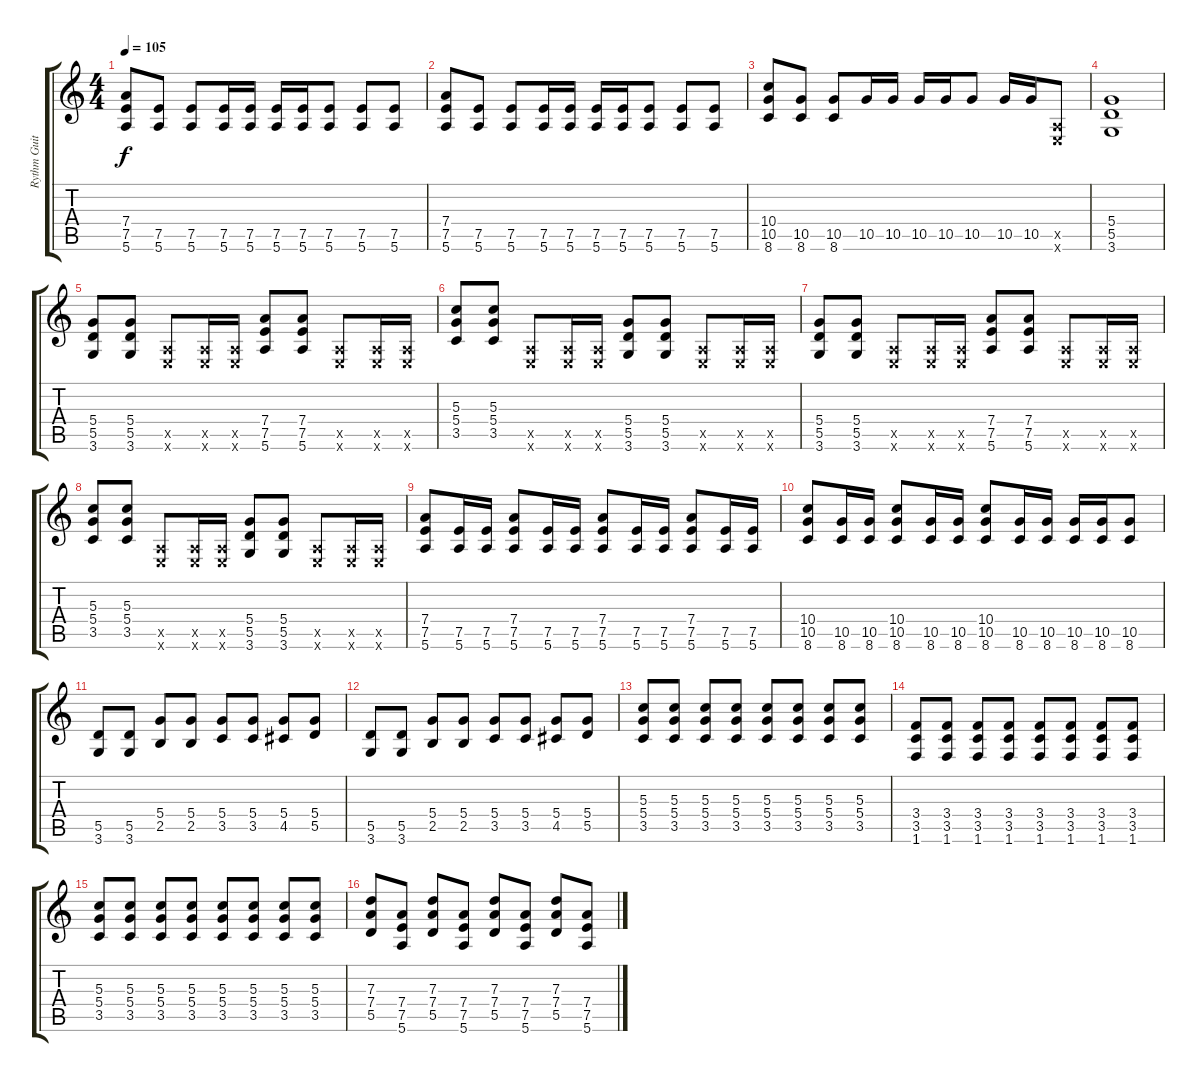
\track ("Rythm Guitar" "Rythm Guit") {instrument overdrivenguitar}
\staff {score tabs}
\tuning (E4 B3 G3 D3 A2 E2) {hide}
\ts (4 4)
\tempo 105
\clef g2
\ks c
(7.4 7.5 5.6).8{dy f instrument overdrivenguitar} (7.5 5.6).8 (7.5 5.6).8 (7.5 5.6).16 (7.5 5.6).16 (7.5 5.6).16 (7.5 5.6).16 (7.5 5.6).8 (7.5 5.6).8 (7.5 5.6).8 |
(7.4 7.5 5.6).8 (7.5 5.6).8 (7.5 5.6).8 (7.5 5.6).16 (7.5 5.6).16 (7.5 5.6).16 (7.5 5.6).16 (7.5 5.6).8 (7.5 5.6).8 (7.5 5.6).8 |
(10.4 10.5 8.6).8 (10.5 8.6).8 (10.5 8.6).8 10.5.16 10.5.16 10.5.16 10.5.16 10.5.8 10.5.16 10.5.16 (0.5{x} 0.6{x}).8 |
(5.4 5.5 3.6).1 |
(5.4 5.5 3.6).8 (5.4 5.5 3.6).8 (0.5{x} 0.6{x}).8 (0.5{x} 0.6{x}).16 (0.5{x} 0.6{x}).16 (7.4 7.5 5.6).8 (7.4 7.5 5.6).8 (0.5{x} 0.6{x}).8 (0.5{x} 0.6{x}).16 (0.5{x} 0.6{x}).16 |
(5.3 5.4 3.5).8 (5.3 5.4 3.5).8 (0.5{x} 0.6{x}).8 (0.5{x} 0.6{x}).16 (0.5{x} 0.6{x}).16 (5.4 5.5 3.6).8 (5.4 5.5 3.6).8 (0.5{x} 0.6{x}).8 (0.5{x} 0.6{x}).16 (0.5{x} 0.6{x}).16 |
(5.4 5.5 3.6).8 (5.4 5.5 3.6).8 (0.5{x} 0.6{x}).8 (0.5{x} 0.6{x}).16 (0.5{x} 0.6{x}).16 (7.4 7.5 5.6).8 (7.4 7.5 5.6).8 (0.5{x} 0.6{x}).8 (0.5{x} 0.6{x}).16 (0.5{x} 0.6{x}).16 |
(5.3 5.4 3.5).8 (5.3 5.4 3.5).8 (0.5{x} 0.6{x}).8 (0.5{x} 0.6{x}).16 (0.5{x} 0.6{x}).16 (5.4 5.5 3.6).8 (5.4 5.5 3.6).8 (0.5{x} 0.6{x}).8 (0.5{x} 0.6{x}).16 (0.5{x} 0.6{x}).16 |
(7.4 7.5 5.6).8 (7.5 5.6).16 (7.5 5.6).16 (7.4 7.5 5.6).8 (7.5 5.6).16 (7.5 5.6).16 (7.4 7.5 5.6).8 (7.5 5.6).16 (7.5 5.6).16 (7.4 7.5 5.6).8 (7.5 5.6).16 (7.5 5.6).16 |
(10.4 10.5 8.6).8 (10.5 8.6).16 (10.5 8.6).16 (10.4 10.5 8.6).8 (10.5 8.6).16 (10.5 8.6).16 (10.4 10.5 8.6).8 (10.5 8.6).16 (10.5 8.6).16 (10.5 8.6).16 (10.5 8.6).16 (10.5 8.6).8 |
(5.5 3.6).8 (5.5 3.6).8 (5.4 2.5).8 (5.4 2.5).8 (5.4 3.5).8 (5.4 3.5).8 (5.4 4.5).8 (5.4 5.5).8 |
(5.5 3.6).8 (5.5 3.6).8 (5.4 2.5).8 (5.4 2.5).8 (5.4 3.5).8 (5.4 3.5).8 (5.4 4.5).8 (5.4 5.5).8 |
(5.3 5.4 3.5).8 (5.3 5.4 3.5).8 (5.3 5.4 3.5).8 (5.3 5.4 3.5).8 (5.3 5.4 3.5).8 (5.3 5.4 3.5).8 (5.3 5.4 3.5).8 (5.3 5.4 3.5).8 |
(3.4 3.5 1.6).8 (3.4 3.5 1.6).8 (3.4 3.5 1.6).8 (3.4 3.5 1.6).8 (3.4 3.5 1.6).8 (3.4 3.5 1.6).8 (3.4 3.5 1.6).8 (3.4 3.5 1.6).8 |
(5.3 5.4 3.5).8 (5.3 5.4 3.5).8 (5.3 5.4 3.5).8 (5.3 5.4 3.5).8 (5.3 5.4 3.5).8 (5.3 5.4 3.5).8 (5.3 5.4 3.5).8 (5.3 5.4 3.5).8 |
(7.3 7.4 5.5).8 (7.4 7.5 5.6).8 (7.3 7.4 5.5).8 (7.4 7.5 5.6).8 (7.3 7.4 5.5).8 (7.4 7.5 5.6).8 (7.3 7.4 5.5).8 (7.4 7.5 5.6).8
